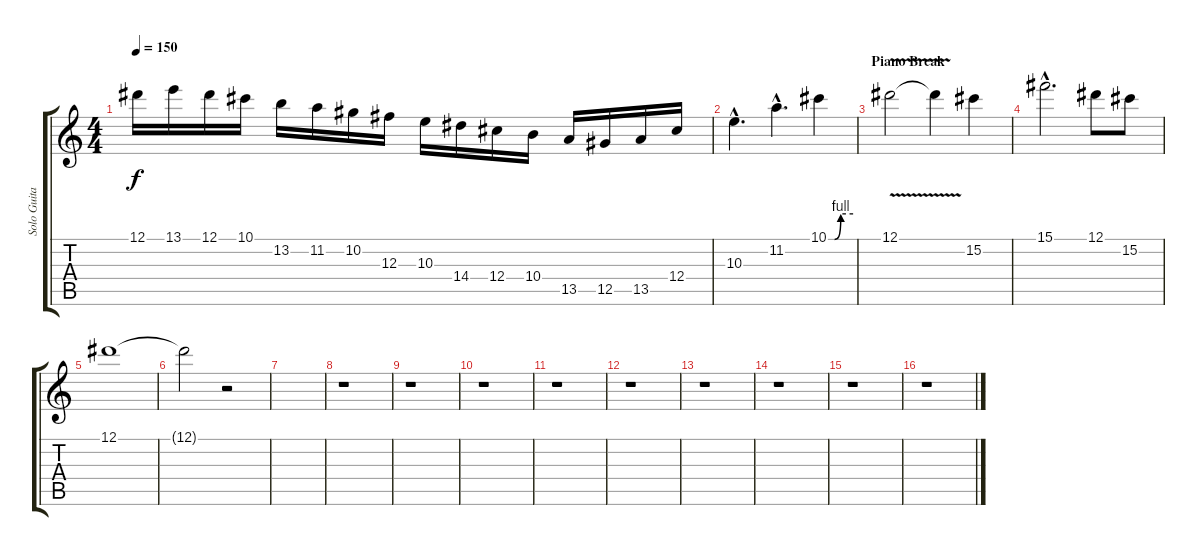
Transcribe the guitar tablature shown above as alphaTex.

\track ("Solo Guitar (Enrik Garcia)" "Solo Guita") {instrument overdrivenguitar}
\staff {score tabs}
\tuning (Eb4 Bb3 Gb3 Db3 Ab2 Eb2) {hide}
\ts (4 4)
\tempo 150
\clef g2
\ks c
12.1{t}.16{dy f} 13.1.16 12.1.16 10.1.16 13.2.16 11.2.16 10.2.16 12.3.16 10.3.16 14.4.16 12.4.16 10.4.16 13.5.16 12.5.16 13.5.16 12.4.16 |
10.3{hac}.4{d} 11.2{hac}.4{d} 10.1{be (custom 0 0 15 0 30 4 60 4)}.4 |
\section ("" "Piano Break")
12.1{v}.2{volume 10} 12.1{t}.4 15.2.4 |
15.1{hac}.2{d} 12.1.8 15.2.8 |
12.1.1 |
12.1{t}.2{volume 0} r.2 |
|
r.1 |
r.1 |
r.1 |
r.1 |
r.1 |
r.1 |
r.1 |
r.1 |
r.1
